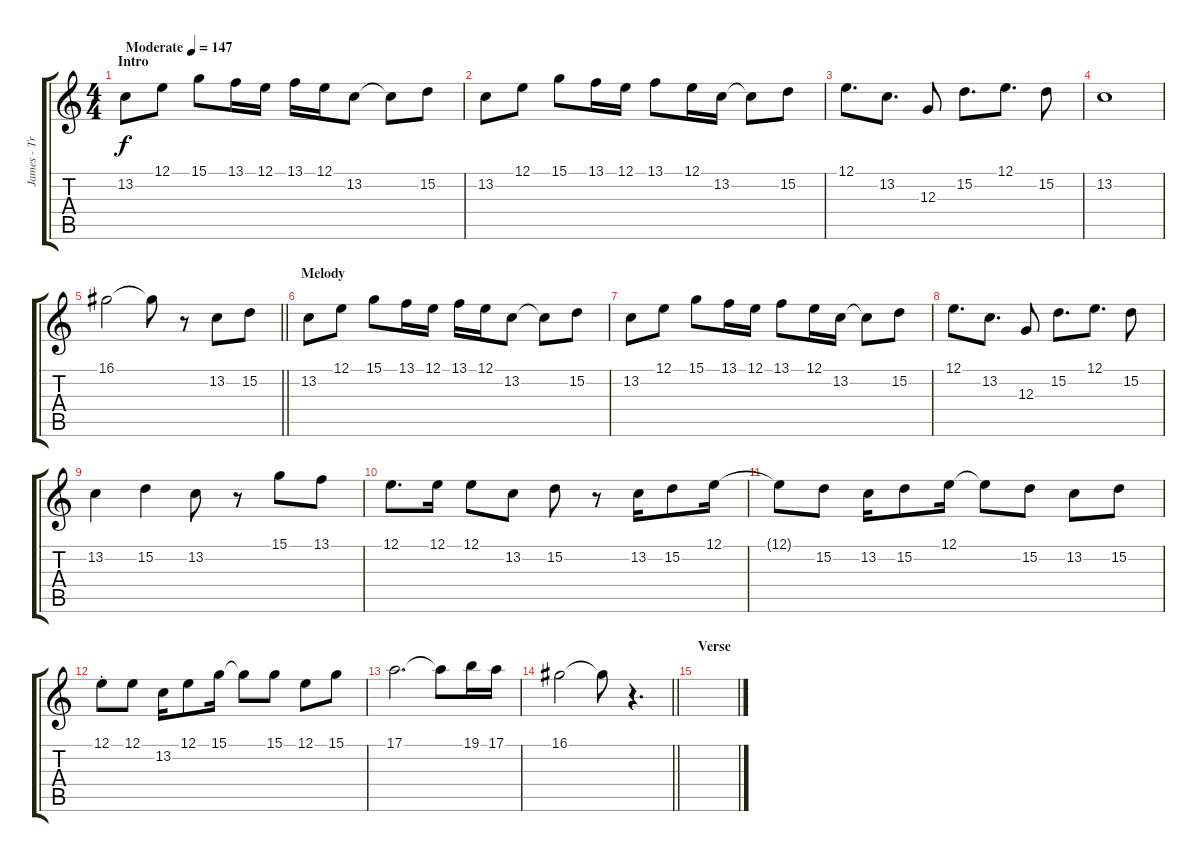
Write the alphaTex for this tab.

\track ("James - Trumpet" "James - Tr") {instrument trumpet}
\staff {score tabs}
\tuning (E4 B3 G3 D3 A2 E2) {hide}
\ts (4 4)
\section ("" "Intro")
\tempo (147 "Moderate")
\clef g2
\ks c
13.2.8{dy f instrument trumpet} 12.1.8 15.1.8 13.1.16 12.1.16 13.1.16 12.1.16 13.2.8 13.2{t}.8 15.2.8 |
13.2.8 12.1.8 15.1.8 13.1.16 12.1.16 13.1.8 12.1.16 13.2.16 13.2{t}.8 15.2.8 |
12.1.8{d} 13.2.8{d} 12.3.8 15.2.8{d} 12.1.8{d} 15.2.8 |
13.2.1 |
\barLineRight lightlight
16.1.2 16.1{t}.8 r.8 13.2.8 15.2.8 |
\section ("" "Melody")
13.2.8 12.1.8 15.1.8 13.1.16 12.1.16 13.1.16 12.1.16 13.2.8 13.2{t}.8 15.2.8 |
13.2.8 12.1.8 15.1.8 13.1.16 12.1.16 13.1.8 12.1.16 13.2.16 13.2{t}.8 15.2.8 |
12.1.8{d} 13.2.8{d} 12.3.8 15.2.8{d} 12.1.8{d} 15.2.8 |
13.2.4 15.2.4 13.2.8 r.8 15.1.8 13.1.8 |
12.1.8{d} 12.1.16 12.1.8 13.2.8 15.2.8 r.8 13.2.16 15.2.8 12.1.16 |
12.1{t}.8 15.2.8 13.2.16 15.2.8 12.1.16 12.1{t}.8 15.2.8 13.2.8 15.2.8 |
12.1{st}.8 12.1.8 13.2.16 12.1.8 15.1.16 15.1{t}.8 15.1.8 12.1.8 15.1.8 |
17.1.2{d} 17.1{t}.8 19.1.16 17.1.16 |
\barLineRight lightlight
16.1.2 16.1{t}.8 r.4{d} |
\section ("" "Verse")
